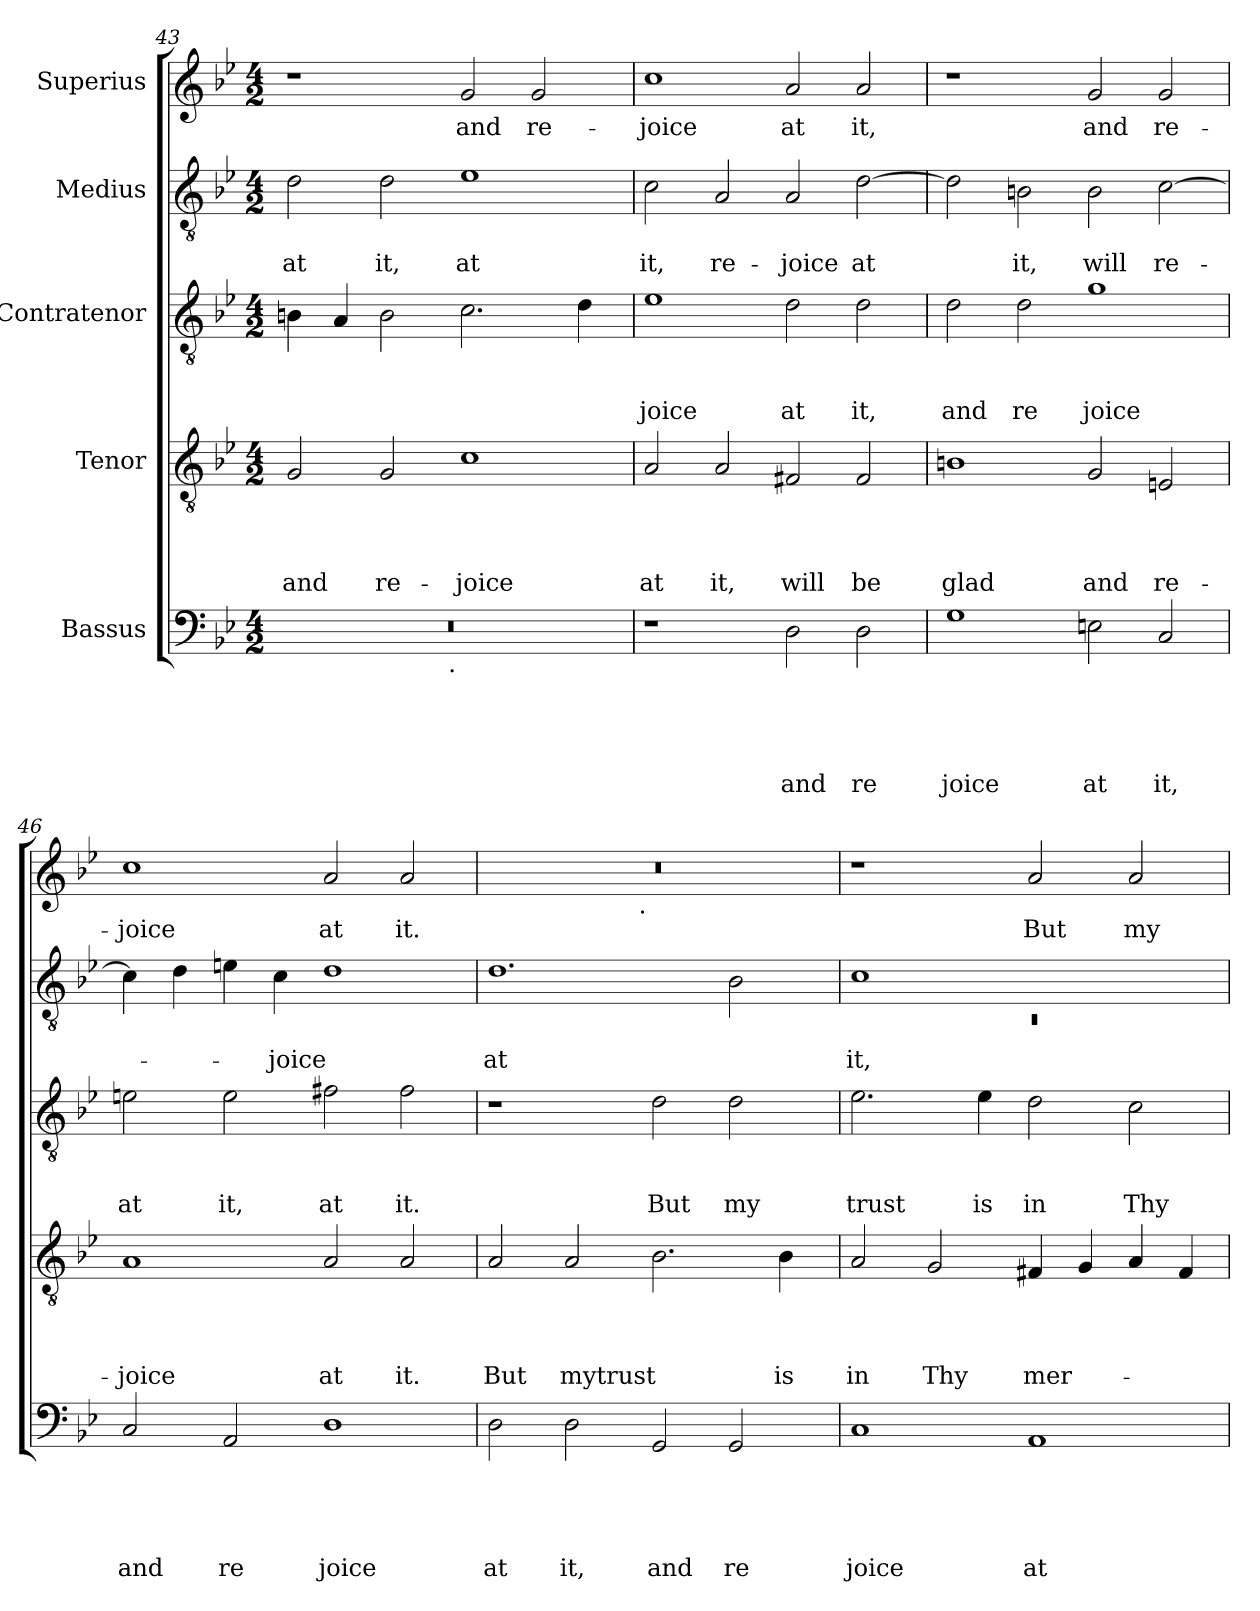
**kern	**text	**text	**text	**text	**text	**kern	**text	**text	**text	**text	**kern	**text	**text	**text	**kern	**text	**text	**kern	**text
*part5	*part5	*part5	*part5	*part5	*part5	*part4	*part4	*part4	*part4	*part4	*part3	*part3	*part3	*part3	*part2	*part2	*part2	*part1	*part1
*staff5	*staff5	*staff5	*staff5	*staff5	*staff5	*staff4	*staff4	*staff4	*staff4	*staff4	*staff3	*staff3	*staff3	*staff3	*staff2	*staff2	*staff2	*staff1	*staff1
*I"Bassus	*	*	*	*	*	*I"Tenor	*	*	*	*	*I"Contratenor	*	*	*	*I"Medius	*	*	*I"Superius	*
!!LO:LB:g=z
*clefF4	*	*	*	*	*	*clefGv2	*	*	*	*	*clefGv2	*	*	*	*clefGv2	*	*	*clefG2	*
*k[b-e-]	*	*	*	*	*	*k[b-e-]	*	*	*	*	*k[b-e-]	*	*	*	*k[b-e-]	*	*	*k[b-e-]	*
*B-:	*	*	*	*	*	*B-:	*	*	*	*	*B-:	*	*	*	*B-:	*	*	*B-:	*
*M4/2	*	*	*	*	*	*M4/2	*	*	*	*	*M4/2	*	*	*	*M4/2	*	*	*M4/2	*
=43	=43	=43	=43	=43	=43	=43	=43	=43	=43	=43	=43	=43	=43	=43	=43	=43	=43	=43	=43
!	!	!	!	!	!	!	!	!	!	!LO:LY:b	!	!	!	!	!	!	!LO:LY:b	!	!
*^	*	*	*	*	*	*	*	*	*	*	*	*	*	*	*	*	*	*	*
0r	2ryy	.	.	.	.	.	2G/	.	.	.	and	4Bn\	.	.	.	2d\	.	at	1r	.
.	.	.	.	.	.	.	.	.	.	.	.	4A/	.	.	.	.	.	.	.	.
!	!	!	!	!	!	!	!	!	!	!	!LO:LY:b	!	!	!	!	!	!	!LO:LY:b	!	!
.	4...ryy	.	.	.	.	.	2G/	.	.	.	re-	2B\	.	.	.	2d\	.	it,	.	.
!	!LO:TX:b:t=.	!	!	!	!	!	!	!	!	!	!	!	!	!	!	!	!	!	!	!
.	1ryy	.	.	.	.	.	.	.	.	.	.	.	.	.	.	.	.	.	.	.
!	!	!	!	!	!	!	!	!	!	!	!LO:LY:b	!	!	!	!	!	!	!LO:LY:b	!	!LO:LY:b
.	.	.	.	.	.	.	1c	.	.	.	-joice	2.c\	.	.	.	1e-	.	at	2g/	and
!	!	!	!	!	!	!	!	!	!	!	!	!	!	!	!	!	!	!	!	!LO:LY:b
.	.	.	.	.	.	.	.	.	.	.	.	.	.	.	.	.	.	.	2g/	re-
.	.	.	.	.	.	.	.	.	.	.	.	4d\	.	.	.	.	.	.	.	.
.	32ryy	.	.	.	.	.	.	.	.	.	.	.	.	.	.	.	.	.	.	.
=44	=44	=44	=44	=44	=44	=44	=44	=44	=44	=44	=44	=44	=44	=44	=44	=44	=44	=44	=44	=44
!	!	!	!	!	!	!	!	!	!	!	!LO:LY:b	!	!	!	!LO:LY:b	!	!	!LO:LY:b	!	!LO:LY:b
*v	*v	*	*	*	*	*	*	*	*	*	*	*	*	*	*	*	*	*	*	*
1r	.	.	.	.	.	2A/	.	.	.	at	1e-	.	.	joice	2c\	.	it,	1cc	-joice
!	!	!	!	!	!	!	!	!	!	!LO:LY:b	!	!	!	!	!	!	!LO:LY:b	!	!
.	.	.	.	.	.	2A/	.	.	.	it,	.	.	.	.	2A/	.	re-	.	.
!	!	!	!	!	!LO:LY:b	!	!	!	!	!LO:LY:b	!	!	!	!LO:LY:b	!	!	!LO:LY:b	!	!LO:LY:b
2D\	.	.	.	.	and	2F#X/	.	.	.	will	2d\	.	.	at	2A/	.	-joice	2a/	at
!	!	!	!	!	!LO:LY:b	!	!	!	!	!LO:LY:b	!	!	!	!LO:LY:b	!	!	!LO:LY:b	!	!LO:LY:b
2D\	.	.	.	.	re	2F#/	.	.	.	be	2d\	.	.	it,	[>2d\	.	at	2a/	it,
=45	=45	=45	=45	=45	=45	=45	=45	=45	=45	=45	=45	=45	=45	=45	=45	=45	=45	=45	=45
!	!	!	!	!	!LO:LY:b	!	!	!	!	!LO:LY:b	!	!	!	!LO:LY:b	!	!	!	!	!
1G	.	.	.	.	joice	1Bn	.	.	.	glad	2d\	.	.	and	2d\]	.	.	1r	.
!	!	!	!	!	!	!	!	!	!	!	!	!	!	!LO:LY:b	!	!	!LO:LY:b	!	!
.	.	.	.	.	.	.	.	.	.	.	2d\	.	.	re	2Bn\	.	it,	.	.
!	!	!	!	!	!LO:LY:b	!	!	!	!	!LO:LY:b	!	!	!	!LO:LY:b	!	!	!LO:LY:b	!	!LO:LY:b
2En\	.	.	.	.	at	2G/	.	.	.	and	1g	.	.	joice	2B\	.	will	2g/	and
!	!	!	!	!	!LO:LY:b	!	!	!	!	!LO:LY:b	!	!	!	!	!	!	!LO:LY:b	!	!LO:LY:b
2C/	.	.	.	.	it,	2En/	.	.	.	re-	.	.	.	.	[>2c\	.	re-	2g/	re-
=46	=46	=46	=46	=46	=46	=46	=46	=46	=46	=46	=46	=46	=46	=46	=46	=46	=46	=46	=46
!	!	!	!	!	!LO:LY:b	!	!	!	!	!LO:LY:b	!	!	!	!LO:LY:b	!	!	!	!	!LO:LY:b
2C/	.	.	.	.	and	1A	.	.	.	-joice	2en\	.	.	at	4c\]	.	.	1cc	-joice
.	.	.	.	.	.	.	.	.	.	.	.	.	.	.	4d\	.	.	.	.
!	!	!	!	!	!LO:LY:b	!	!	!	!	!	!	!	!	!LO:LY:b	!	!	!	!	!
2AA/	.	.	.	.	re	.	.	.	.	.	2e\	.	.	it,	4e\	.	.	.	.
!	!	!	!	!	!	!	!	!	!	!	!	!	!	!	!	!	!LO:LY:b	!	!
.	.	.	.	.	.	.	.	.	.	.	.	.	.	.	4c\	.	-joice	.	.
!	!	!	!	!	!LO:LY:b	!	!	!	!	!LO:LY:b	!	!	!	!LO:LY:b	!	!	!	!	!LO:LY:b
1D	.	.	.	.	joice	2A/	.	.	.	at	2f#X\	.	.	at	1d	.	.	2a/	at
!	!	!	!	!	!	!	!	!	!	!LO:LY:b	!	!	!	!LO:LY:b	!	!	!	!	!LO:LY:b
.	.	.	.	.	.	2A/	.	.	.	it.	2f#\	.	.	it.	.	.	.	2a/	it.
=47	=47	=47	=47	=47	=47	=47	=47	=47	=47	=47	=47	=47	=47	=47	=47	=47	=47	=47	=47
!	!	!	!	!	!LO:LY:b	!	!	!	!	!LO:LY:b	!	!	!	!	!	!	!LO:LY:b	!	!
*	*	*	*	*	*	*	*	*	*	*	*	*	*	*	*	*	*	*^	*
2D\	.	.	.	.	at	2A/	.	.	.	But	1r	.	.	.	1.d	.	at	0r	2ryy	.
!	!	!	!	!	!LO:LY:b	!	!	!	!	!LO:LY:b	!	!	!	!	!	!	!	!	!	!
2D\	.	.	.	.	it,	2A/	.	.	.	mytrust	.	.	.	.	.	.	.	.	4...ryy	.
!	!	!	!	!	!	!	!	!	!	!	!	!	!	!	!	!	!	!	!LO:TX:b:t=.	!
.	.	.	.	.	.	.	.	.	.	.	.	.	.	.	.	.	.	.	1ryy	.
!	!	!	!	!	!LO:LY:b	!	!	!	!	!	!	!	!	!LO:LY:b	!	!	!	!	!	!
2GG/	.	.	.	.	and	2.B-\	.	.	.	.	2d\	.	.	But	.	.	.	.	.	.
!	!	!	!	!	!LO:LY:b	!	!	!	!	!	!	!	!	!LO:LY:b	!	!	!	!	!	!
2GG/	.	.	.	.	re	.	.	.	.	.	2d\	.	.	my	2B-\	.	.	.	.	.
!	!	!	!	!	!	!	!	!	!	!LO:LY:b	!	!	!	!	!	!	!	!	!	!
.	.	.	.	.	.	4B-\	.	.	.	is	.	.	.	.	.	.	.	.	.	.
.	.	.	.	.	.	.	.	.	.	.	.	.	.	.	.	.	.	.	32ryy	.
=48	=48	=48	=48	=48	=48	=48	=48	=48	=48	=48	=48	=48	=48	=48	=48	=48	=48	=48	=48	=48
*	*	*	*	*	*	*	*	*	*	*	*	*	*	*	*^	*	*	*	*	*
!	!	!	!	!	!LO:LY:b	!	!	!	!	!LO:LY:b	!	!	!	!LO:LY:b	!	!LO:N:vis=1	!	!LO:LY:b	!	!	!
*	*	*	*	*	*	*	*	*	*	*	*	*	*	*	*	*	*	*	*v	*v	*
1C	.	.	.	.	joice	2A/	.	.	.	in	2.e-\	.	.	trust	1c	0rC	.	it,	1r	.
!	!	!	!	!	!	!	!	!	!	!LO:LY:b	!	!	!	!	!	!	!	!	!	!
.	.	.	.	.	.	2G/	.	.	.	Thy	.	.	.	.	.	.	.	.	.	.
!	!	!	!	!	!	!	!	!	!	!	!	!	!	!LO:LY:b	!	!	!	!	!	!
.	.	.	.	.	.	.	.	.	.	.	4e-\	.	.	is	.	.	.	.	.	.
!	!	!	!	!	!LO:LY:b	!	!	!	!	!LO:LY:b	!	!	!	!LO:LY:b	!	!	!	!	!	!LO:LY:b
1AA	.	.	.	.	at	4F#X/	.	.	.	mer-	2d\	.	.	in	1ryy	.	.	.	2a/	But
.	.	.	.	.	.	4G/	.	.	.	.	.	.	.	.	.	.	.	.	.	.
!	!	!	!	!	!	!	!	!	!	!	!	!	!	!LO:LY:b	!	!	!	!	!	!LO:LY:b
.	.	.	.	.	.	4A/	.	.	.	.	2c\	.	.	Thy	.	.	.	.	2a/	my
.	.	.	.	.	.	4F#/	.	.	.	.	.	.	.	.	.	.	.	.	.	.
*	*	*	*	*	*	*	*	*	*	*	*	*	*	*	*v	*v	*	*	*	*
=	=	=	=	=	=	=	=	=	=	=	=	=	=	=	=	=	=	=	=
*-	*-	*-	*-	*-	*-	*-	*-	*-	*-	*-	*-	*-	*-	*-	*-	*-	*-	*-	*-
